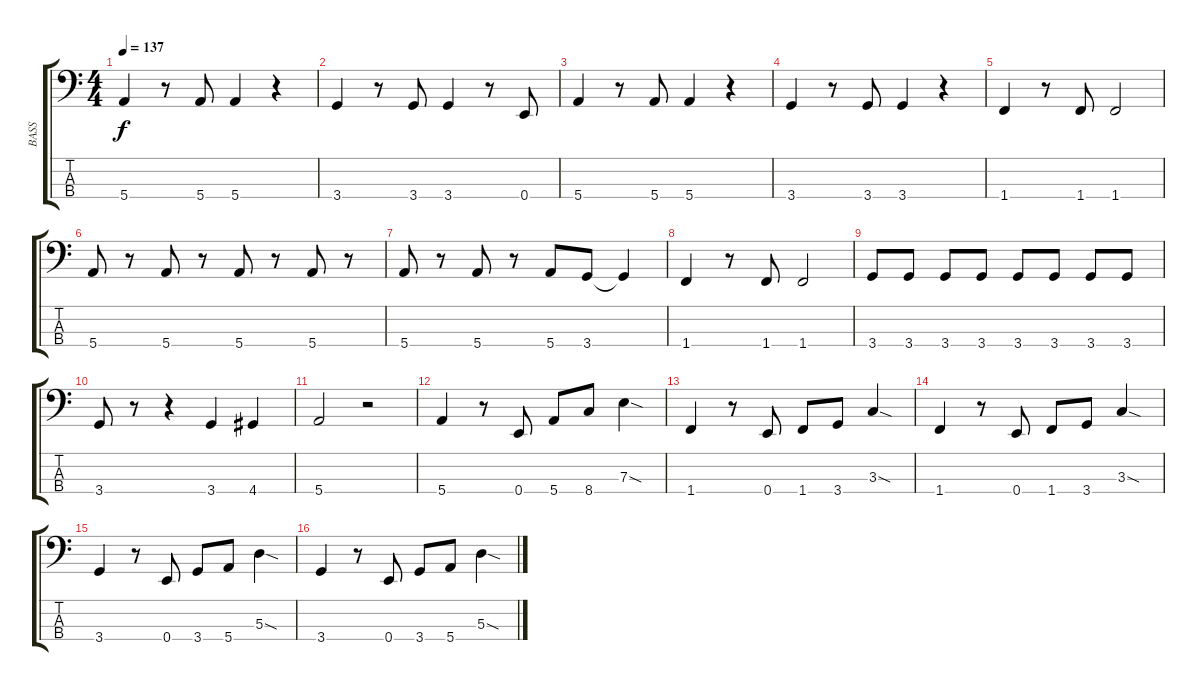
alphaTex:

\track ("BASS" "BASS") {instrument electricbassfinger}
\staff {score tabs}
\tuning (G2 D2 A1 E1) {hide}
\ts (4 4)
\tempo 137
\clef f4
\ks c
5.4.4{dy f} r.8 5.4.8 5.4.4 r.4 |
3.4.4 r.8 3.4.8 3.4.4 r.8 0.4.8 |
5.4.4 r.8 5.4.8 5.4.4 r.4 |
3.4.4 r.8 3.4.8 3.4.4 r.4 |
1.4.4 r.8 1.4.8 1.4.2 |
5.4.8 r.8 5.4.8 r.8 5.4.8 r.8 5.4.8 r.8 |
5.4.8 r.8 5.4.8 r.8 5.4.8 3.4.8 3.4{t}.4 |
1.4.4 r.8 1.4.8 1.4.2 |
3.4.8 3.4.8 3.4.8 3.4.8 3.4.8 3.4.8 3.4.8 3.4.8 |
3.4.8 r.8 r.4 3.4.4 4.4.4 |
5.4.2 r.2 |
5.4.4 r.8 0.4.8 5.4.8 8.4.8 7.3{sod}.4 |
1.4.4 r.8 0.4.8 1.4.8 3.4.8 3.3{sod}.4 |
1.4.4 r.8 0.4.8 1.4.8 3.4.8 3.3{sod}.4 |
3.4.4 r.8 0.4.8 3.4.8 5.4.8 5.3{sod}.4 |
3.4.4 r.8 0.4.8 3.4.8 5.4.8 5.3{sod}.4
